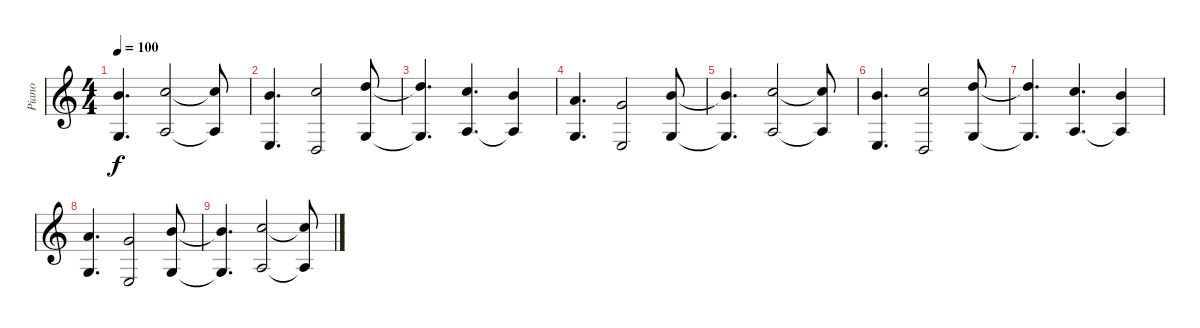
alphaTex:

\track ("Piano" "Piano") {instrument acousticgrandpiano}
\staff {score}
\tuning (D4 A3 F3 C3 G2 C2) {hide}
\ts (4 4)
\tempo 100
\clef g2
\ks c
(9.1{t} 2.3{t}).4{d dy f} (10.1 0.2).2 (10.1{t} 0.2{t}).8 |
(9.1 4.4).4{d} (10.1 2.4).2 (12.1 2.3).8 |
(12.1{t} 2.3{t}).4{d} (10.1 0.2).4{d} (9.1 0.2{t}).4 |
(7.1 2.3).4{d} (5.1 4.4).2 (9.1 2.3).8 |
(9.1{t} 2.3{t}).4{d} (10.1 0.2).2 (10.1{t} 0.2{t}).8 |
(9.1 4.4).4{d} (10.1 2.4).2 (12.1 2.3).8 |
(12.1{t} 2.3{t}).4{d} (10.1 0.2).4{d} (9.1 0.2{t}).4 |
(7.1 2.3).4{d} (5.1 4.4).2 (9.1 2.3).8 |
(9.1{t} 2.3{t}).4{d} (10.1 0.2).2 (10.1{t} 0.2{t}).8
